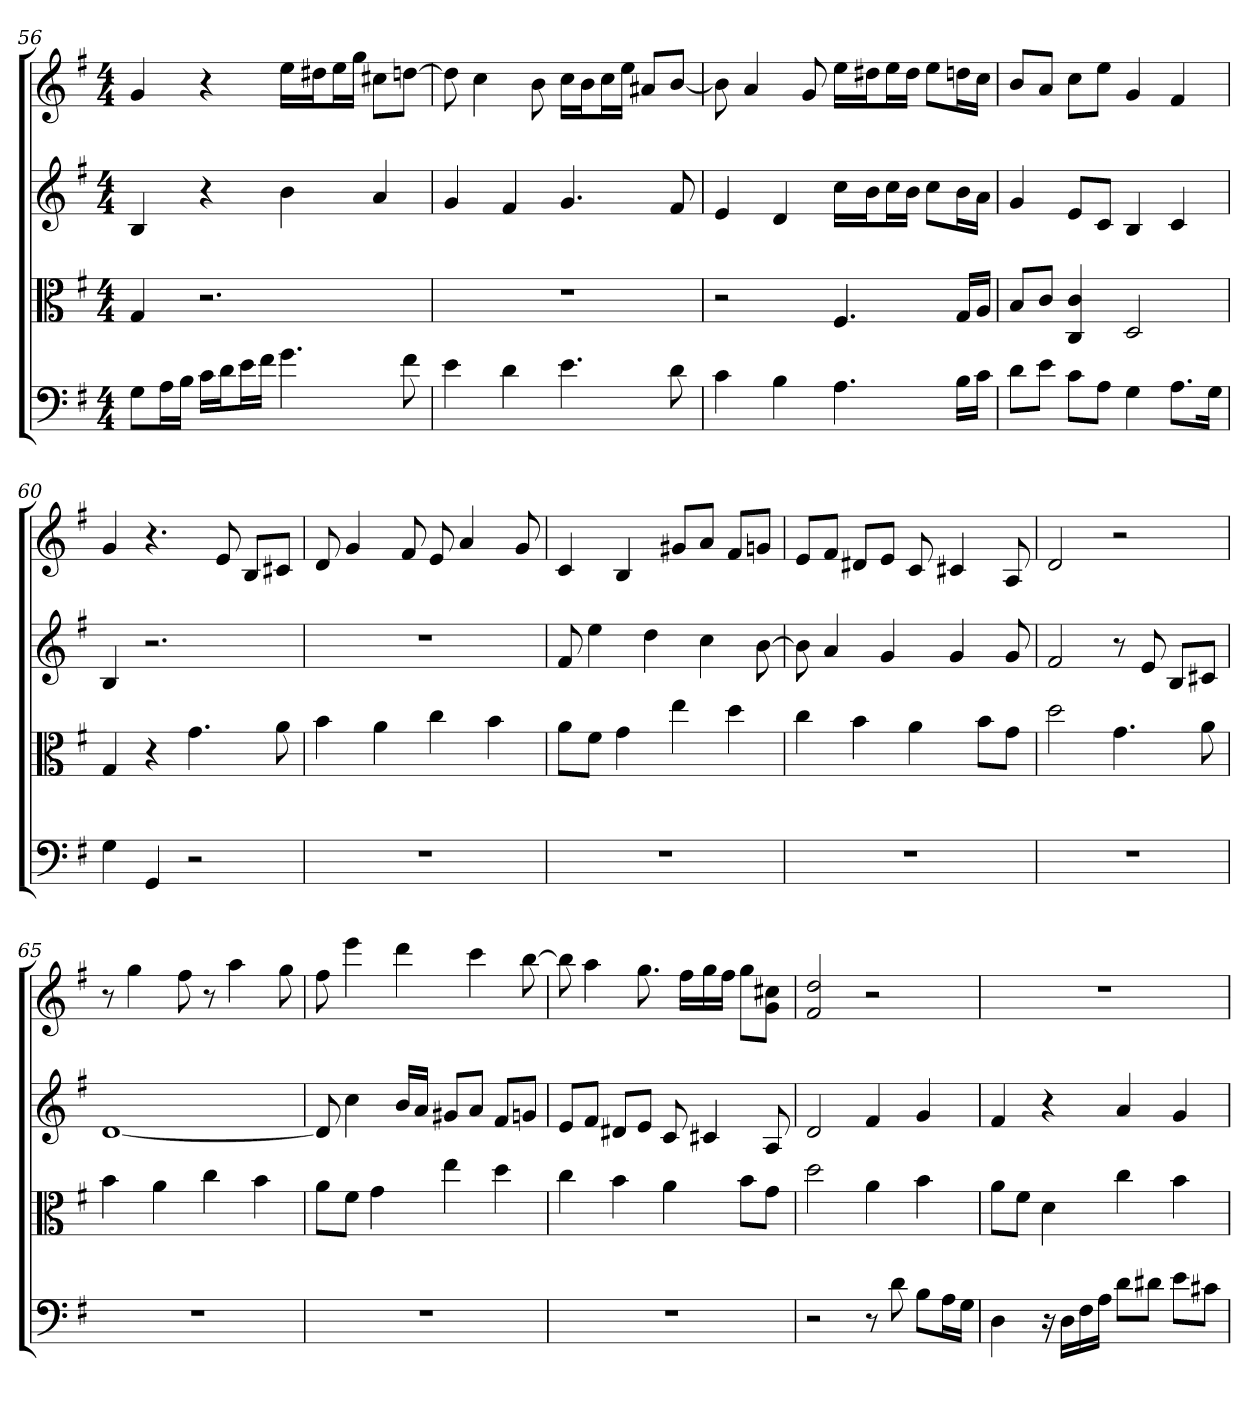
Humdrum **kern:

**kern	**kern	**kern	**kern
*part4	*part3	*part2	*part1
*staff4	*staff3	*staff2	*staff1
*clefF4	*clefC3	*	*
*k[f#]	*k[f#]	*k[f#]	*k[f#]
*G:	*G:	*G:	*G:
*M4/4	*M4/4	*M4/4	*M4/4
=56	=56	=56	=56
8G\L	4G	4B	4g
16A\L	.	.	.
16B\JJ	.	.	.
16c\LL	2.r	4r	4r
16d\J	.	.	.
16e\L	.	.	.
16f#\JJ	.	.	.
4.g	.	4b	16eeLL
.	.	.	16dd#XJ
.	.	.	16eeL
.	.	.	16ggJJ
.	.	4a	8cc#XL
8f#	.	.	[8ddnJ
=57	=57	=57	=57
4e	1r	4g	8dd]
.	.	.	4cc
4d	.	4f#	.
.	.	.	8b
4.e	.	4.g	16ccLL
.	.	.	16bJ
.	.	.	16ccL
.	.	.	16eeJJ
.	.	.	8a#XL
8d	.	8f#	[8bJ
=58	=58	=58	=58
4c	2r	4e	8b]
.	.	.	4a
4B	.	4d	.
.	.	.	8g
4.A	4.F#	16ccLL	16eeLL
.	.	16bJ	16dd#XJ
.	.	16ccL	16eeL
.	.	16bJJ	16dd#JJ
.	.	8ccL	8eeL
16B\LL	16G/LL	16bL	16ddnL
16c\JJ	16A/JJ	16aJJ	16ccJJ
=59	=59	=59	=59
8d\L	8B/L	4g	8bL
8e\J	8c/J	.	8aJ
8c\L	4C 4c	8eL	8ccL
8A\J	.	8cJ	8eeJ
4G	2D	4B	4g
8.A\L	.	4c	4f#
16G\Jk	.	.	.
=60	=60	=60	=60
4G	4G	4B	4g
4GG	4r	2.r	4.r
2r	4.g	.	.
.	.	.	8e
.	.	.	8BL
.	8a	.	8c#XJ
=61	=61	=61	=61
1r	4b	1r	8d
.	.	.	4g
.	4a	.	.
.	.	.	8f#
.	4cc	.	8e
.	.	.	4a
.	4b	.	.
.	.	.	8g
=62	=62	=62	=62
1r	8a\L	8f#	4c
.	8f#\J	4ee	.
.	4g	.	4B
.	.	4dd	.
.	4ee	.	8g#XL
.	.	4cc	8aJ
.	4dd	.	8f#L
.	.	[8b	8gnJ
=63	=63	=63	=63
1r	4cc	8b]	8eL
.	.	4a	8f#J
.	4b	.	8d#XL
.	.	4g	8eJ
.	4a	.	8c
.	.	4g	4c#X
.	8b\L	.	.
.	8g\J	8g	8A
=64	=64	=64	=64
1r	2dd	2f#	2d
.	4.g	8r	2r
.	.	8e	.
.	.	8BL	.
.	8a	8c#XJ	.
=65	=65	=65	=65
1r	4b	[1d	8r
.	.	.	4gg
.	4a	.	.
.	.	.	8ff#
.	4cc	.	8r
.	.	.	4aa
.	4b	.	.
.	.	.	8gg
=66	=66	=66	=66
1r	8a\L	8d]	8ff#
.	8f#\J	4cc	4eee
.	4g	.	.
.	.	16bLL	4ddd
.	.	16aJJ	.
.	4ee	8g#XL	.
.	.	8aJ	4ccc
.	4dd	8f#L	.
.	.	8gnJ	[8bb
=67	=67	=67	=67
1r	4cc	8eL	8bb]
.	.	8f#J	4aa
.	4b	8d#XL	.
.	.	8eJ	8.gg
.	4a	8c	.
.	.	.	16ff#LL
.	.	4c#X	16gg
.	.	.	16ff#JJ
.	8b\L	.	8ggL
.	8g\J	8A	8g 8cc#XJ
=68	=68	=68	=68
2r	2dd	2d	2f# 2dd
8r	4a	4f#	2r
8d	.	.	.
8B\L	4b	4g	.
16A\L	.	.	.
16G\JJ	.	.	.
=69	=69	=69	=69
4D	8a\L	4f#	1r
.	8f#\J	.	.
16r	4d	4r	.
16D\LL	.	.	.
16F#\	.	.	.
16A\JJ	.	.	.
8d\L	4cc	4a	.
8d#X\J	.	.	.
8e\L	4b	4g	.
8c#X\J	.	.	.
=	=	=	=
*-	*-	*-	*-
